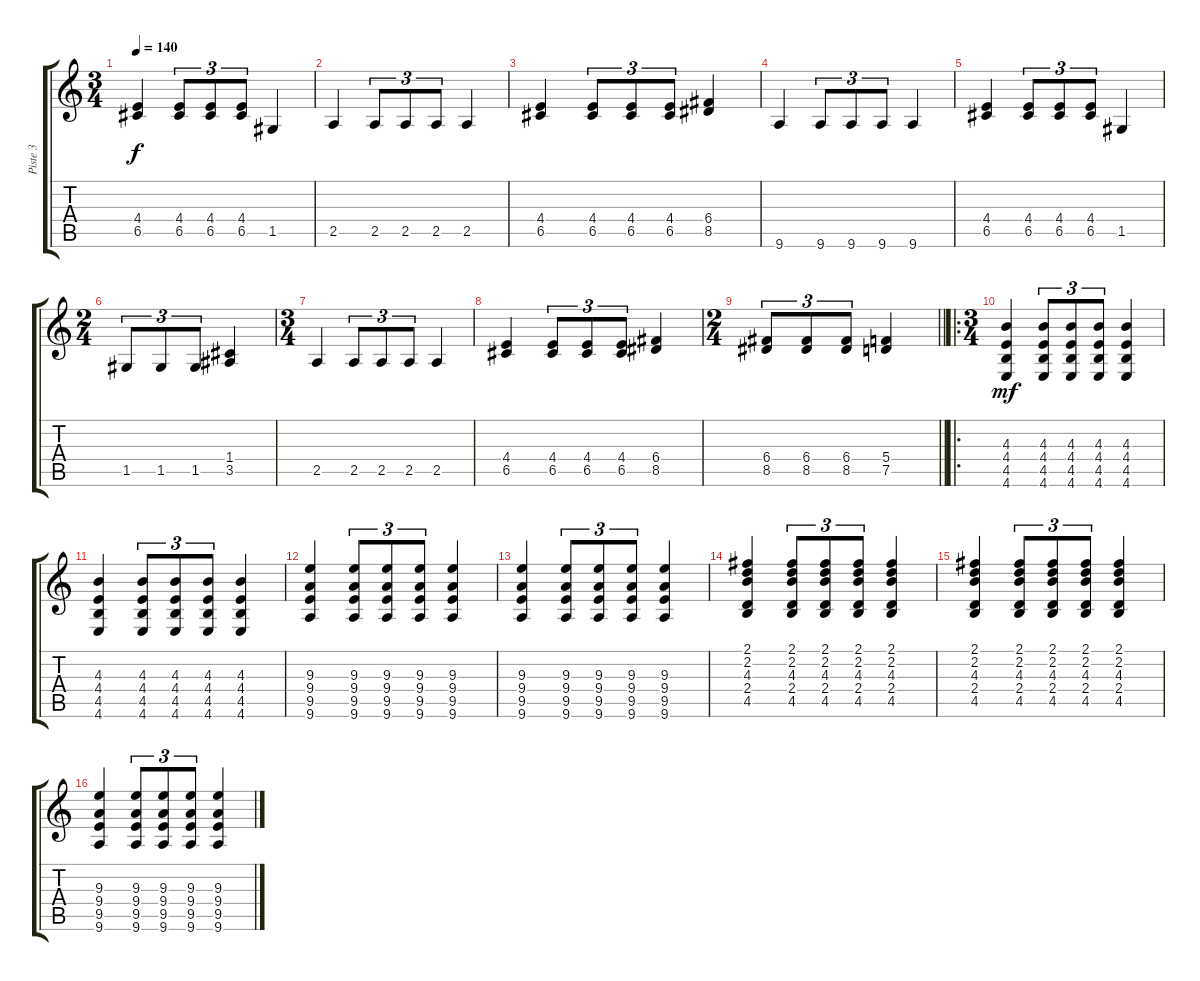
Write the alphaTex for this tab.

\track ("Piste 3" "Piste 3") {instrument distortionguitar}
\staff {score tabs}
\tuning (E4 C4 G3 C3 G2 C2) {hide}
\ts (3 4)
\tempo 140
\clef g2
\ks c
(4.4 6.5).4{dy f} (4.4 6.5).8{tu (3 2)} (4.4 6.5).8{tu (3 2)} (4.4 6.5).8{tu (3 2)} 1.5.4 |
2.5.4 2.5.8{tu (3 2)} 2.5.8{tu (3 2)} 2.5.8{tu (3 2)} 2.5.4 |
(4.4 6.5).4 (4.4 6.5).8{tu (3 2)} (4.4 6.5).8{tu (3 2)} (4.4 6.5).8{tu (3 2)} (6.4 8.5).4 |
9.6.4 9.6.8{tu (3 2)} 9.6.8{tu (3 2)} 9.6.8{tu (3 2)} 9.6.4 |
(4.4 6.5).4 (4.4 6.5).8{tu (3 2)} (4.4 6.5).8{tu (3 2)} (4.4 6.5).8{tu (3 2)} 1.5.4 |
\ts (2 4)
1.5.8{tu (3 2)} 1.5.8{tu (3 2)} 1.5.8{tu (3 2)} (1.4 3.5).4 |
\ts (3 4)
2.5.4 2.5.8{tu (3 2)} 2.5.8{tu (3 2)} 2.5.8{tu (3 2)} 2.5.4 |
(4.4 6.5).4 (4.4 6.5).8{tu (3 2)} (4.4 6.5).8{tu (3 2)} (4.4 6.5).8{tu (3 2)} (6.4 8.5).4 |
\ts (2 4)
\barLineRight lightlight
(6.4 8.5).8{tu (3 2)} (6.4 8.5).8{tu (3 2)} (6.4 8.5).8{tu (3 2)} (5.4 7.5).4 |
\ro
\ts (3 4)
\section ("" "")
(4.3 4.4 4.5 4.6).4{dy mf} (4.3 4.4 4.5 4.6).8{tu (3 2)} (4.3 4.4 4.5 4.6).8{tu (3 2)} (4.3 4.4 4.5 4.6).8{tu (3 2)} (4.3 4.4 4.5 4.6).4 |
(4.3 4.4 4.5 4.6).4 (4.3 4.4 4.5 4.6).8{tu (3 2)} (4.3 4.4 4.5 4.6).8{tu (3 2)} (4.3 4.4 4.5 4.6).8{tu (3 2)} (4.3 4.4 4.5 4.6).4 |
(9.3 9.4 9.5 9.6).4 (9.3 9.4 9.5 9.6).8{tu (3 2)} (9.3 9.4 9.5 9.6).8{tu (3 2)} (9.3 9.4 9.5 9.6).8{tu (3 2)} (9.3 9.4 9.5 9.6).4 |
(9.3 9.4 9.5 9.6).4 (9.3 9.4 9.5 9.6).8{tu (3 2)} (9.3 9.4 9.5 9.6).8{tu (3 2)} (9.3 9.4 9.5 9.6).8{tu (3 2)} (9.3 9.4 9.5 9.6).4 |
(2.1 2.2 4.3 2.4 4.5).4 (2.1 2.2 4.3 2.4 4.5).8{tu (3 2)} (2.1 2.2 4.3 2.4 4.5).8{tu (3 2)} (2.1 2.2 4.3 2.4 4.5).8{tu (3 2)} (2.1 2.2 4.3 2.4 4.5).4 |
(2.1 2.2 4.3 2.4 4.5).4 (2.1 2.2 4.3 2.4 4.5).8{tu (3 2)} (2.1 2.2 4.3 2.4 4.5).8{tu (3 2)} (2.1 2.2 4.3 2.4 4.5).8{tu (3 2)} (2.1 2.2 4.3 2.4 4.5).4 |
(9.3 9.4 9.5 9.6).4 (9.3 9.4 9.5 9.6).8{tu (3 2)} (9.3 9.4 9.5 9.6).8{tu (3 2)} (9.3 9.4 9.5 9.6).8{tu (3 2)} (9.3 9.4 9.5 9.6).4
